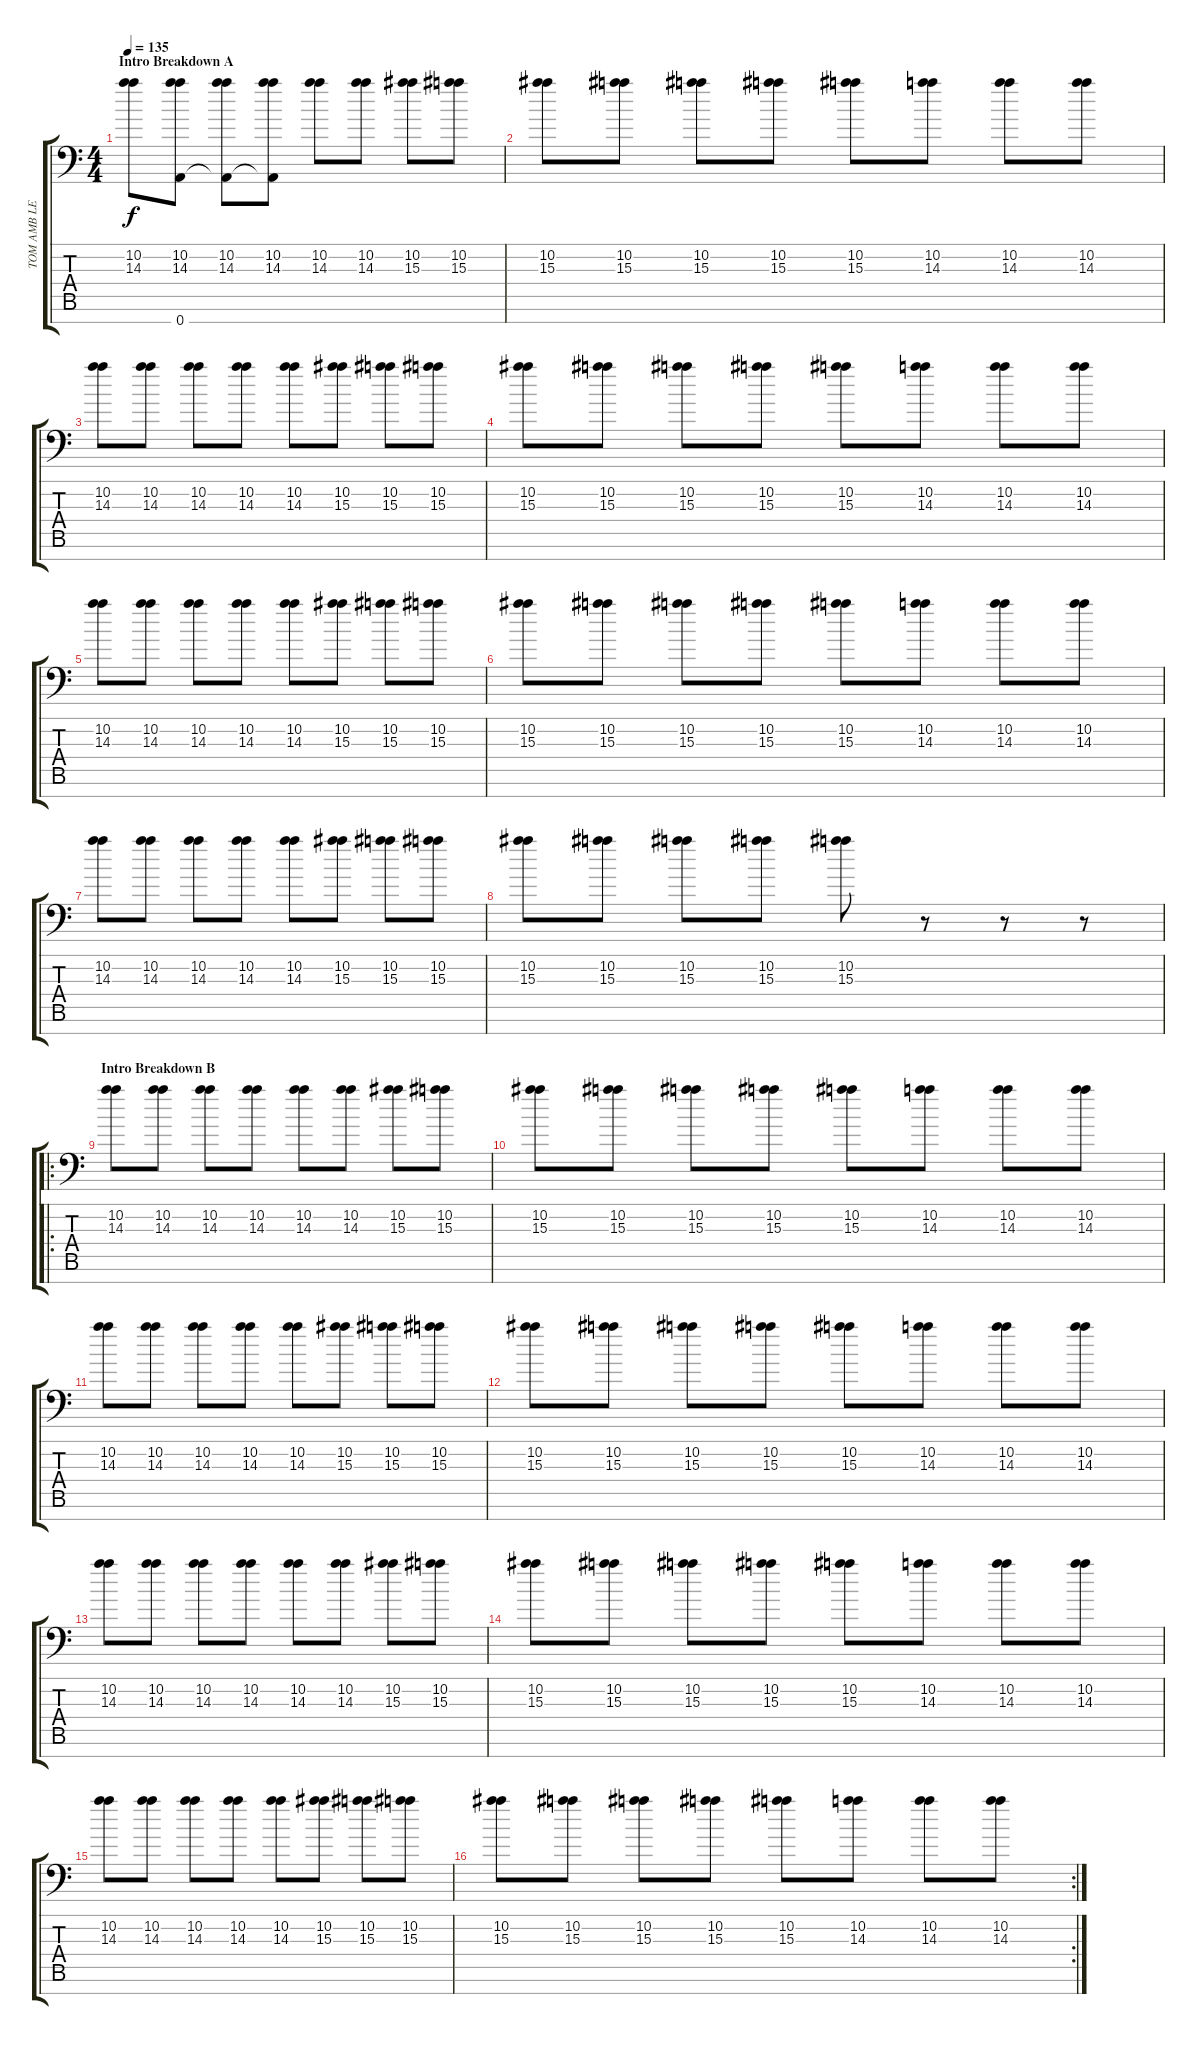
\track ("TOM AMB LEAD" "TOM AMB LE") {instrument distortionguitar}
\staff {score tabs}
\tuning (E4 B3 G3 D3 A2 E2 A1) {hide}
\ts (4 4)
\section ("" "Intro Breakdown A")
\tempo 135
\clef f4
\ks c
(10.2 14.3).8{dy f instrument distortionguitar} (10.2 14.3 0.7).8 (10.2 14.3 0.7{t}).8 (10.2 14.3 0.7{t}).8 (10.2 14.3).8 (10.2 14.3).8 (10.2 15.3).8 (10.2 15.3).8 |
(10.2 15.3).8 (10.2 15.3).8 (10.2 15.3).8 (10.2 15.3).8 (10.2 15.3).8 (10.2 14.3).8 (10.2 14.3).8 (10.2 14.3).8 |
(10.2 14.3).8 (10.2 14.3).8 (10.2 14.3).8 (10.2 14.3).8 (10.2 14.3).8 (10.2 15.3).8 (10.2 15.3).8 (10.2 15.3).8 |
(10.2 15.3).8 (10.2 15.3).8 (10.2 15.3).8 (10.2 15.3).8 (10.2 15.3).8 (10.2 14.3).8 (10.2 14.3).8 (10.2 14.3).8 |
(10.2 14.3).8 (10.2 14.3).8 (10.2 14.3).8 (10.2 14.3).8 (10.2 14.3).8 (10.2 15.3).8 (10.2 15.3).8 (10.2 15.3).8 |
(10.2 15.3).8 (10.2 15.3).8 (10.2 15.3).8 (10.2 15.3).8 (10.2 15.3).8 (10.2 14.3).8 (10.2 14.3).8 (10.2 14.3).8 |
(10.2 14.3).8 (10.2 14.3).8 (10.2 14.3).8 (10.2 14.3).8 (10.2 14.3).8 (10.2 15.3).8 (10.2 15.3).8 (10.2 15.3).8 |
(10.2 15.3).8 (10.2 15.3).8 (10.2 15.3).8 (10.2 15.3).8 (10.2 15.3).8 r.8 r.8 r.8 |
\ro
\section ("" "Intro Breakdown B")
(10.2 14.3).8 (10.2 14.3).8 (10.2 14.3).8 (10.2 14.3).8 (10.2 14.3).8 (10.2 14.3).8 (10.2 15.3).8 (10.2 15.3).8 |
(10.2 15.3).8 (10.2 15.3).8 (10.2 15.3).8 (10.2 15.3).8 (10.2 15.3).8 (10.2 14.3).8 (10.2 14.3).8 (10.2 14.3).8 |
(10.2 14.3).8 (10.2 14.3).8 (10.2 14.3).8 (10.2 14.3).8 (10.2 14.3).8 (10.2 15.3).8 (10.2 15.3).8 (10.2 15.3).8 |
(10.2 15.3).8 (10.2 15.3).8 (10.2 15.3).8 (10.2 15.3).8 (10.2 15.3).8 (10.2 14.3).8 (10.2 14.3).8 (10.2 14.3).8 |
(10.2 14.3).8 (10.2 14.3).8 (10.2 14.3).8 (10.2 14.3).8 (10.2 14.3).8 (10.2 14.3).8 (10.2 15.3).8 (10.2 15.3).8 |
(10.2 15.3).8 (10.2 15.3).8 (10.2 15.3).8 (10.2 15.3).8 (10.2 15.3).8 (10.2 14.3).8 (10.2 14.3).8 (10.2 14.3).8 |
(10.2 14.3).8 (10.2 14.3).8 (10.2 14.3).8 (10.2 14.3).8 (10.2 14.3).8 (10.2 15.3).8 (10.2 15.3).8 (10.2 15.3).8 |
\rc 2
(10.2 15.3).8 (10.2 15.3).8 (10.2 15.3).8 (10.2 15.3).8 (10.2 15.3).8 (10.2 14.3).8 (10.2 14.3).8 (10.2 14.3).8
